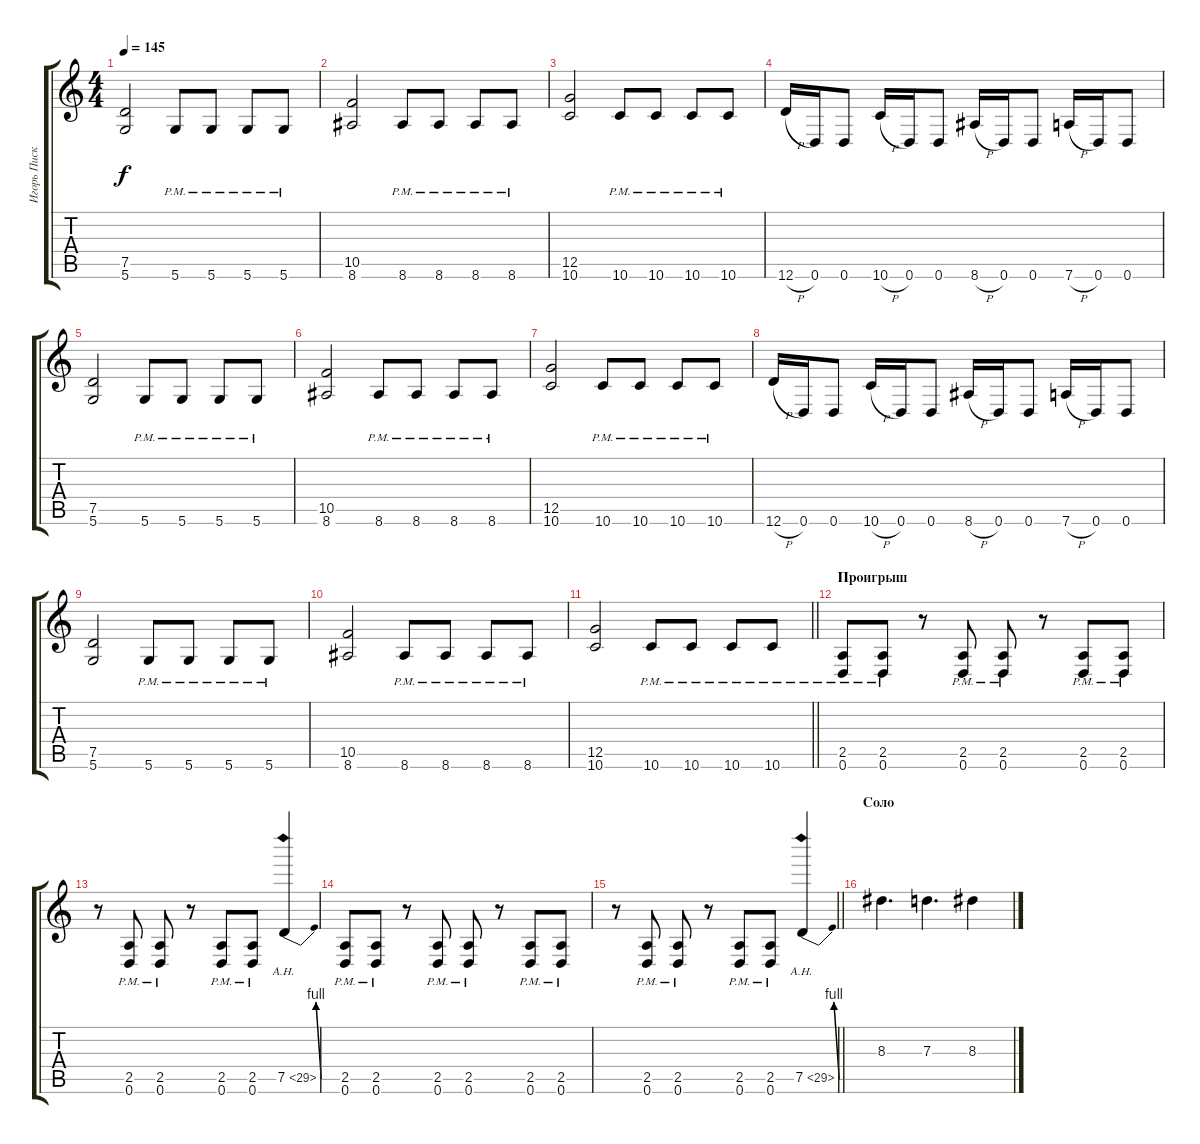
\track ("Игорь Пискарёв" "Игорь Писк") {instrument overdrivenguitar}
\staff {score tabs}
\tuning (E4 B3 G3 D3 G2 D2) {hide}
\ts (4 4)
\tempo 145
\clef g2
\ks c
(7.5 5.6).2{dy f} 5.6{pm}.8 5.6{pm}.8 5.6{pm}.8 5.6{pm}.8 |
(10.5 8.6).2 8.6{pm}.8 8.6{pm}.8 8.6{pm}.8 8.6{pm}.8 |
(12.5 10.6).2 10.6{pm}.8 10.6{pm}.8 10.6{pm}.8 10.6{pm}.8 |
12.6{h}.16 0.6.16 0.6.8 10.6{h}.16 0.6.16 0.6.8 8.6{h}.16 0.6.16 0.6.8 7.6{h}.16 0.6.16 0.6.8 |
(7.5 5.6).2 5.6{pm}.8 5.6{pm}.8 5.6{pm}.8 5.6{pm}.8 |
(10.5 8.6).2 8.6{pm}.8 8.6{pm}.8 8.6{pm}.8 8.6{pm}.8 |
(12.5 10.6).2 10.6{pm}.8 10.6{pm}.8 10.6{pm}.8 10.6{pm}.8 |
12.6{h}.16 0.6.16 0.6.8 10.6{h}.16 0.6.16 0.6.8 8.6{h}.16 0.6.16 0.6.8 7.6{h}.16 0.6.16 0.6.8 |
(7.5 5.6).2 5.6{pm}.8 5.6{pm}.8 5.6{pm}.8 5.6{pm}.8 |
(10.5 8.6).2 8.6{pm}.8 8.6{pm}.8 8.6{pm}.8 8.6{pm}.8 |
\barLineRight lightlight
(12.5 10.6).2 10.6{pm}.8 10.6{pm}.8 10.6{pm}.8 10.6{pm}.8 |
\section ("" "Проигрыш")
(2.5{pm} 0.6{pm}).8 (2.5{pm} 0.6{pm}).8 r.8 (2.5{pm} 0.6{pm}).8 (2.5{pm} 0.6{pm}).8 r.8 (2.5{pm} 0.6{pm}).8 (2.5{pm} 0.6{pm}).8 |
r.8 (2.5{pm} 0.6{pm}).8 (2.5{pm} 0.6{pm}).8 r.8 (2.5{pm} 0.6{pm}).8 (2.5{pm} 0.6{pm}).8 7.5{be (bend 0 0 60 4) ah 22}.4 |
(2.5{pm} 0.6{pm}).8 (2.5{pm} 0.6{pm}).8 r.8 (2.5{pm} 0.6{pm}).8 (2.5{pm} 0.6{pm}).8 r.8 (2.5{pm} 0.6{pm}).8 (2.5{pm} 0.6{pm}).8 |
\barLineRight lightlight
r.8 (2.5{pm} 0.6{pm}).8 (2.5{pm} 0.6{pm}).8 r.8 (2.5{pm} 0.6{pm}).8 (2.5{pm} 0.6{pm}).8 7.5{be (bend 0 0 60 4) ah 22}.4 |
\section ("" "Соло")
8.3.4{d} 7.3.4{d} 8.3.4
